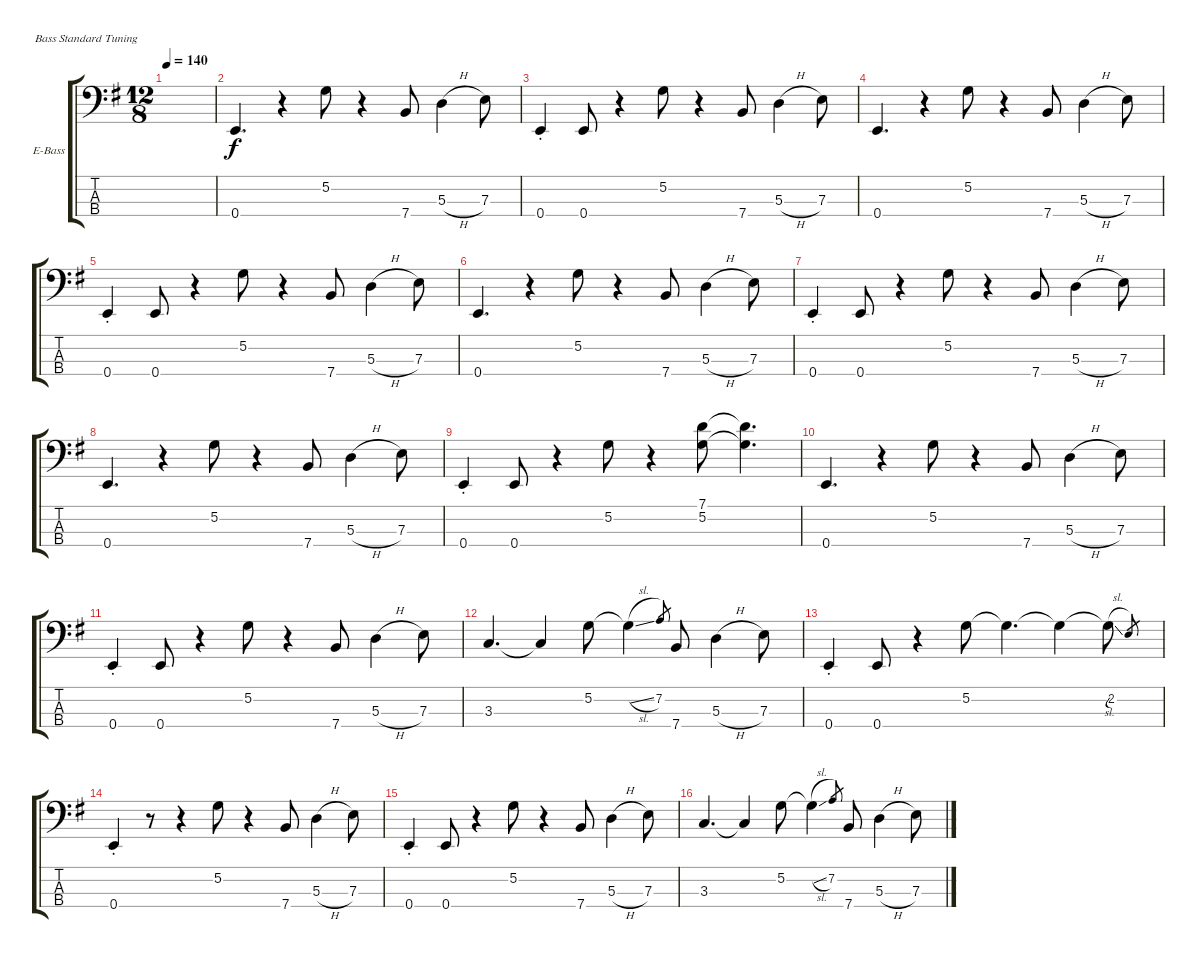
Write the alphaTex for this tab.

\defaultSystemsLayout 4
\bracketExtendMode groupsimilarinstruments
\firstSystemTrackNameOrientation horizontal
\otherSystemsTrackNameOrientation horizontal
\track ("Electric Bass" "E-Bass") {instrument electricbassfinger}
\staff {score tabs}
\tuning (G2 D2 A1 E1)
\ts (12 8)
\tempo 140
\clef f4
\scale
0.513944
\ks g
|
\scale
0.243028 0.4.4{d} r.4 5.2.8 r.4 7.4.8 5.3{h}.4 7.3.8 |
\scale
0.243028 0.4{st}.4 0.4.8 r.4 5.2.8 r.4 7.4.8 5.3{h}.4 7.3.8 |
0.4.4{d} r.4 5.2.8 r.4 7.4.8 5.3{h}.4 7.3.8 |
0.4{st}.4 0.4.8 r.4 5.2.8 r.4 7.4.8 5.3{h}.4 7.3.8 |
0.4.4{d} r.4 5.2.8 r.4 7.4.8 5.3{h}.4 7.3.8 |
0.4{st}.4 0.4.8 r.4 5.2.8 r.4 7.4.8 5.3{h}.4 7.3.8 |
0.4.4{d} r.4 5.2.8 r.4 7.4.8 5.3{h}.4 7.3.8 |
0.4{st}.4 0.4.8 r.4 5.2.8 r.4 (5.2 7.1).8 (7.1{t} 5.2{t}).4{d} |
0.4.4{d} r.4 5.2.8 r.4 7.4.8 5.3{h}.4 7.3.8 |
0.4{st}.4 0.4.8 r.4 5.2.8 r.4 7.4.8 5.3{h}.4 7.3.8 |
3.3.4{d} 3.3{t}.4 5.2.8 5.2{sl t}.4 7.2.8{gr} 7.4.8 5.3{h}.4 7.3.8 |
0.4{st}.4 0.4.8 r.4 5.2.8 5.2{t}.4{d} 5.2{t}.4 5.2{sl t}.8 2.2.8{gr} |
0.4{st}.4 r.8 r.4 5.2.8 r.4 7.4.8 5.3{h}.4 7.3.8 |
0.4{st}.4 0.4.8 r.4 5.2.8 r.4 7.4.8 5.3{h}.4 7.3.8 |
3.3.4{d} 3.3{t}.4 5.2.8 5.2{sl t}.4 7.2.8{gr} 7.4.8 5.3{h}.4 7.3.8
